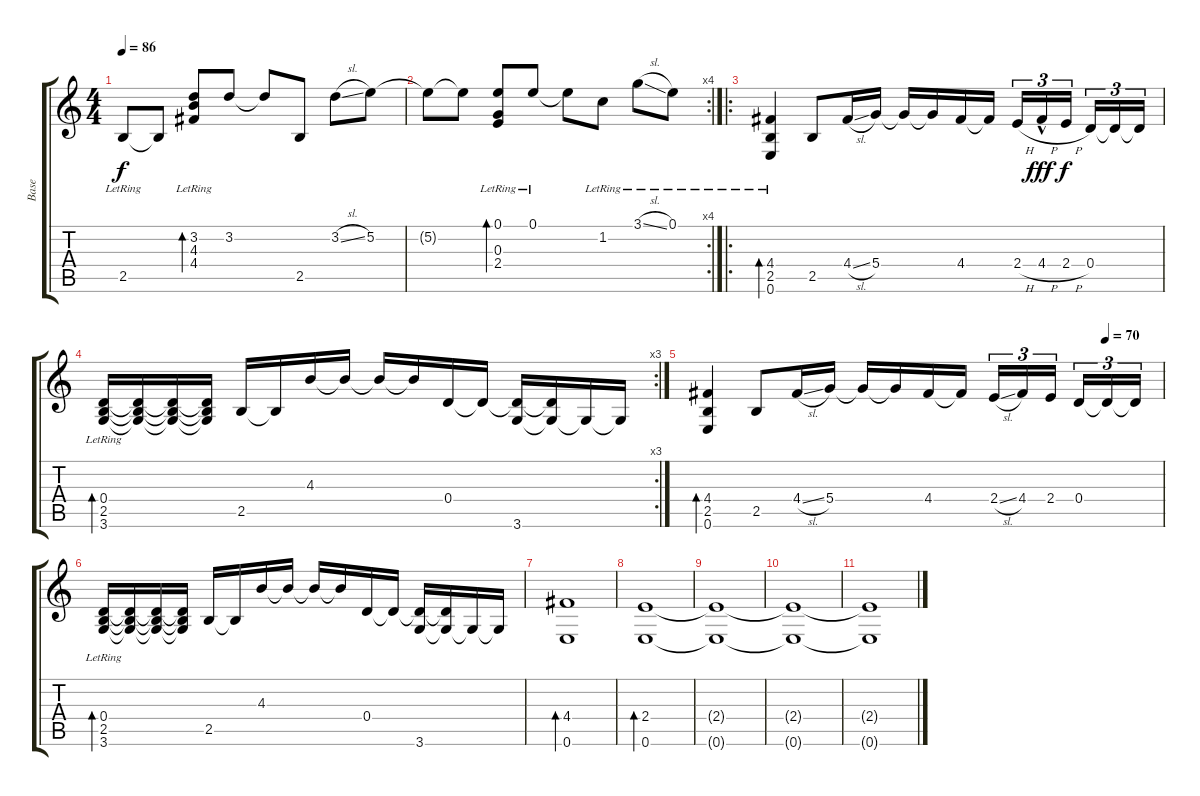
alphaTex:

\track ("Base" "Base") {instrument acousticguitarnylon}
\staff {score tabs}
\tuning (E4 B3 G3 D3 A2 E2) {hide}
\ts (4 4)
\tempo 86
\clef g2
\ks c
2.5{lr}.8{dy f} 2.5{t}.8 (3.2{lr} 4.3{lr} 4.4{lr}).8{bd 480} 3.2.8 3.2{t}.8 2.5.8 3.2{sl}.8 5.2.8 |
\rc 4
5.2{t}.8 5.2{t}.8 (0.1{lr} 0.3{lr} 2.4{lr}).8{bd 480} 0.1{lr}.8 0.1{t}.8 1.2{lr}.8 3.1{sl lr}.8 0.1{lr}.8 |
\ro
(4.4{lr} 2.5{lr} 0.6{lr}).4{bd 240} 2.5.8 4.4{sl}.16 5.4.16 5.4{t}.16 5.4{t}.16 4.4.16 4.4{t}.16 2.4{h}.16{tu (3 2)} 4.4{h hac}.16{tu (3 2) dy fff} 2.4{h}.16{tu (3 2) dy f beam splitsecondary} 0.4.16{tu (3 2)} 0.4{t}.16{tu (3 2)} 0.4{t}.16{tu (3 2)} |
\rc 3
(0.4{lr} 2.5{lr} 3.6{lr}).16{bd 480} (0.4{t} 2.5{t} 3.6{t}).16 (0.4{t} 2.5{t} 3.6{t}).16 (0.4{t} 2.5{t} 3.6{t}).16 2.5.16 2.5{t}.16 4.3.16 4.3{t}.16 4.3{t}.16 4.3{t}.16 0.4.16 0.4{t}.16 (0.4{t} 3.6).16 (0.4{t} 3.6{t}).16 3.6{t}.16 3.6{t}.16 |
\tempo (70 0.875)
(4.4 2.5 0.6).4{bd 120} 2.5.8 4.4{sl}.16 5.4.16 5.4{t}.16 5.4{t}.16 4.4.16 4.4{t}.16 2.4{sl}.16{tu (3 2)} 4.4.16{tu (3 2)} 2.4.16{tu (3 2) beam splitsecondary} 0.4.16{tu (3 2)} 0.4{t}.16{tu (3 2)} 0.4{t}.16{tu (3 2)} |
(0.4{lr} 2.5{lr} 3.6{lr}).16{bd 480} (0.4{t} 2.5{t} 3.6{t}).16 (0.4{t} 2.5{t} 3.6{t}).16 (0.4{t} 2.5{t} 3.6{t}).16 2.5.16 2.5{t}.16 4.3.16 4.3{t}.16 4.3{t}.16 4.3{t}.16 0.4.16 0.4{t}.16 (0.4{t} 3.6).16 (0.4{t} 3.6{t}).16 3.6{t}.16 3.6{t}.16 |
(4.4 0.6).1{bd 240} |
(2.4 0.6).1{bd 240} |
(2.4{t} 0.6{t}).1 |
(2.4{t} 0.6{t}).1 |
(2.4{t} 0.6{t}).1
